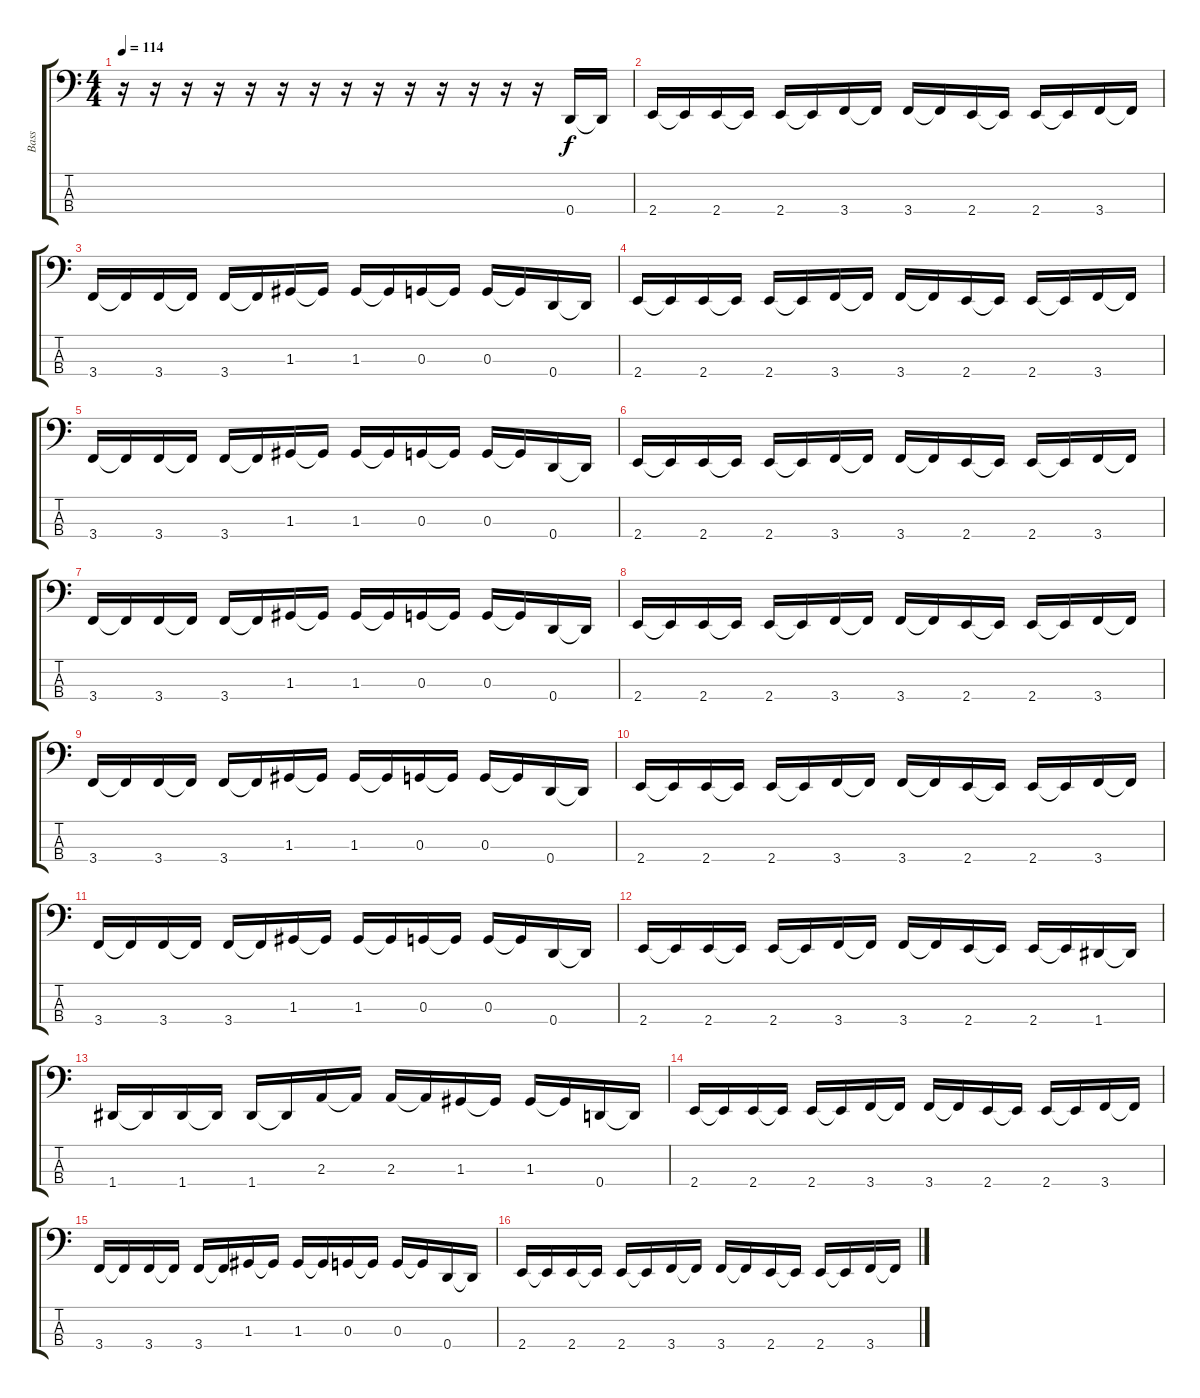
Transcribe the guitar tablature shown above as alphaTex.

\track ("Bass" "Bass") {instrument electricbasspick}
\staff {score tabs}
\tuning (F2 C2 G1 D1) {hide}
\ts (4 4)
\tempo 114
\clef f4
\ks c
r.16{dy f instrument electricbasspick} r.16 r.16 r.16 r.16 r.16 r.16 r.16 r.16 r.16 r.16 r.16 r.16 r.16 0.4.16 0.4{t}.16 |
2.4.16 2.4{t}.16 2.4.16 2.4{t}.16 2.4.16 2.4{t}.16 3.4.16 3.4{t}.16 3.4.16 3.4{t}.16 2.4.16 2.4{t}.16 2.4.16 2.4{t}.16 3.4.16 3.4{t}.16 |
3.4.16 3.4{t}.16 3.4.16 3.4{t}.16 3.4.16 3.4{t}.16 1.3.16 1.3{t}.16 1.3.16 1.3{t}.16 0.3.16 0.3{t}.16 0.3.16 0.3{t}.16 0.4.16 0.4{t}.16 |
2.4.16 2.4{t}.16 2.4.16 2.4{t}.16 2.4.16 2.4{t}.16 3.4.16 3.4{t}.16 3.4.16 3.4{t}.16 2.4.16 2.4{t}.16 2.4.16 2.4{t}.16 3.4.16 3.4{t}.16 |
3.4.16 3.4{t}.16 3.4.16 3.4{t}.16 3.4.16 3.4{t}.16 1.3.16 1.3{t}.16 1.3.16 1.3{t}.16 0.3.16 0.3{t}.16 0.3.16 0.3{t}.16 0.4.16 0.4{t}.16 |
2.4.16 2.4{t}.16 2.4.16 2.4{t}.16 2.4.16 2.4{t}.16 3.4.16 3.4{t}.16 3.4.16 3.4{t}.16 2.4.16 2.4{t}.16 2.4.16 2.4{t}.16 3.4.16 3.4{t}.16 |
3.4.16 3.4{t}.16 3.4.16 3.4{t}.16 3.4.16 3.4{t}.16 1.3.16 1.3{t}.16 1.3.16 1.3{t}.16 0.3.16 0.3{t}.16 0.3.16 0.3{t}.16 0.4.16 0.4{t}.16 |
2.4.16 2.4{t}.16 2.4.16 2.4{t}.16 2.4.16 2.4{t}.16 3.4.16 3.4{t}.16 3.4.16 3.4{t}.16 2.4.16 2.4{t}.16 2.4.16 2.4{t}.16 3.4.16 3.4{t}.16 |
3.4.16 3.4{t}.16 3.4.16 3.4{t}.16 3.4.16 3.4{t}.16 1.3.16 1.3{t}.16 1.3.16 1.3{t}.16 0.3.16 0.3{t}.16 0.3.16 0.3{t}.16 0.4.16 0.4{t}.16 |
2.4.16 2.4{t}.16 2.4.16 2.4{t}.16 2.4.16 2.4{t}.16 3.4.16 3.4{t}.16 3.4.16 3.4{t}.16 2.4.16 2.4{t}.16 2.4.16 2.4{t}.16 3.4.16 3.4{t}.16 |
3.4.16 3.4{t}.16 3.4.16 3.4{t}.16 3.4.16 3.4{t}.16 1.3.16 1.3{t}.16 1.3.16 1.3{t}.16 0.3.16 0.3{t}.16 0.3.16 0.3{t}.16 0.4.16 0.4{t}.16 |
2.4.16 2.4{t}.16 2.4.16 2.4{t}.16 2.4.16 2.4{t}.16 3.4.16 3.4{t}.16 3.4.16 3.4{t}.16 2.4.16 2.4{t}.16 2.4.16 2.4{t}.16 1.4.16 1.4{t}.16 |
1.4.16 1.4{t}.16 1.4.16 1.4{t}.16 1.4.16 1.4{t}.16 2.3.16 2.3{t}.16 2.3.16 2.3{t}.16 1.3.16 1.3{t}.16 1.3.16 1.3{t}.16 0.4.16 0.4{t}.16 |
2.4.16 2.4{t}.16 2.4.16 2.4{t}.16 2.4.16 2.4{t}.16 3.4.16 3.4{t}.16 3.4.16 3.4{t}.16 2.4.16 2.4{t}.16 2.4.16 2.4{t}.16 3.4.16 3.4{t}.16 |
3.4.16 3.4{t}.16 3.4.16 3.4{t}.16 3.4.16 3.4{t}.16 1.3.16 1.3{t}.16 1.3.16 1.3{t}.16 0.3.16 0.3{t}.16 0.3.16 0.3{t}.16 0.4.16 0.4{t}.16 |
2.4.16 2.4{t}.16 2.4.16 2.4{t}.16 2.4.16 2.4{t}.16 3.4.16 3.4{t}.16 3.4.16 3.4{t}.16 2.4.16 2.4{t}.16 2.4.16 2.4{t}.16 3.4.16 3.4{t}.16
